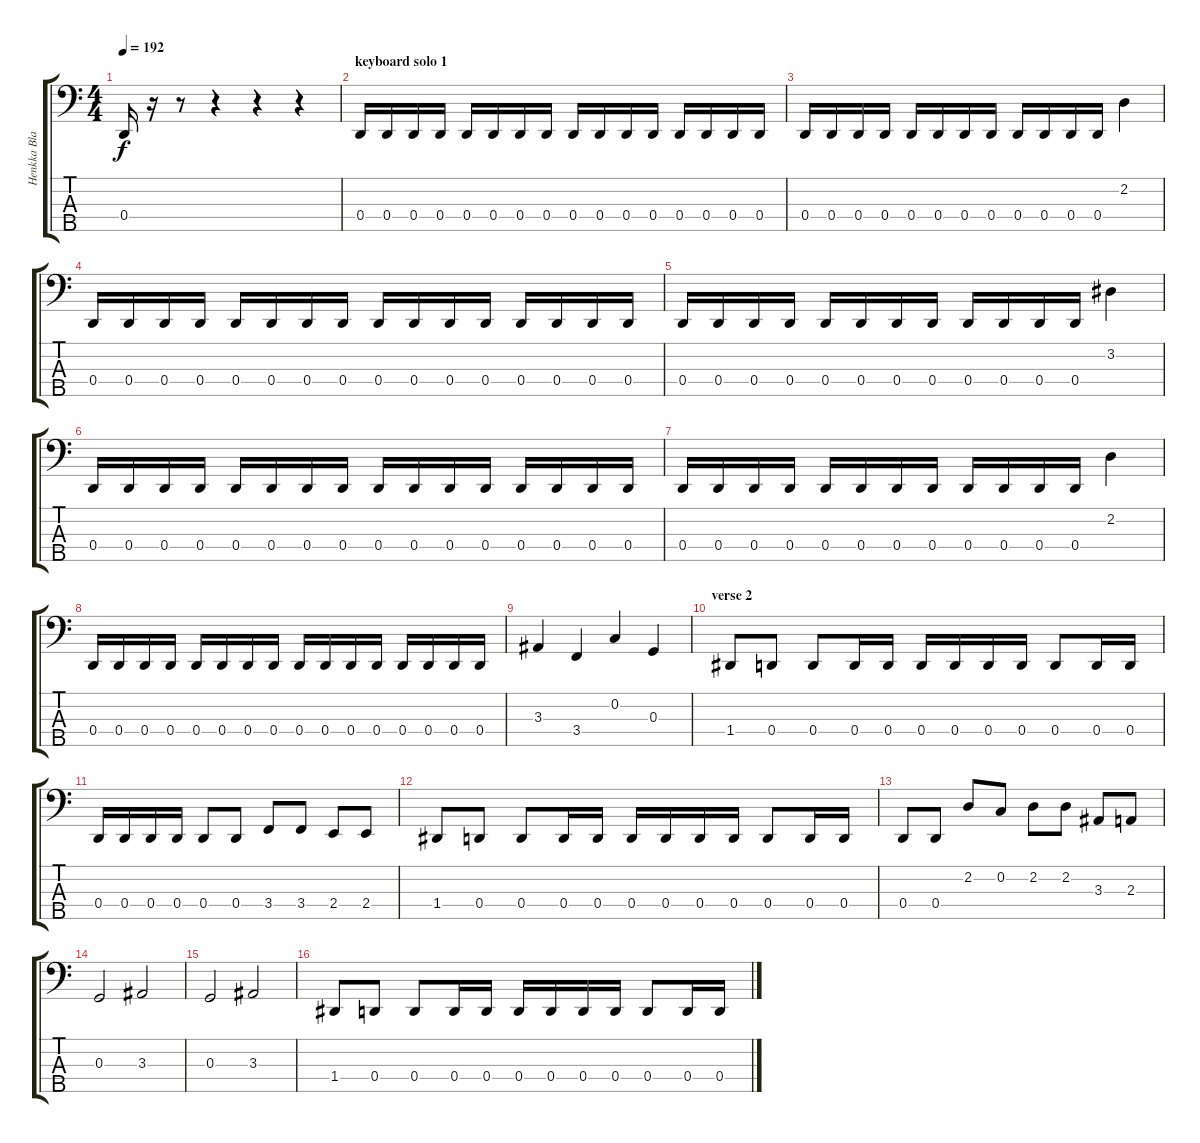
\track ("Henkka Blacksmith" "Henkka Bla") {instrument electricbasspick}
\staff {score tabs}
\tuning (F2 C2 G1 D1 A0) {hide}
\ts (4 4)
\tempo 192
\clef f4
\ks c
0.4.16{dy f} r.16 r.8 r.4 r.4 r.4 |
\section ("" "keyboard solo 1")
0.4.16 0.4.16 0.4.16 0.4.16 0.4.16 0.4.16 0.4.16 0.4.16 0.4.16 0.4.16 0.4.16 0.4.16 0.4.16 0.4.16 0.4.16 0.4.16 |
0.4.16 0.4.16 0.4.16 0.4.16 0.4.16 0.4.16 0.4.16 0.4.16 0.4.16 0.4.16 0.4.16 0.4.16 2.2.4 |
0.4.16 0.4.16 0.4.16 0.4.16 0.4.16 0.4.16 0.4.16 0.4.16 0.4.16 0.4.16 0.4.16 0.4.16 0.4.16 0.4.16 0.4.16 0.4.16 |
0.4.16 0.4.16 0.4.16 0.4.16 0.4.16 0.4.16 0.4.16 0.4.16 0.4.16 0.4.16 0.4.16 0.4.16 3.2.4 |
0.4.16 0.4.16 0.4.16 0.4.16 0.4.16 0.4.16 0.4.16 0.4.16 0.4.16 0.4.16 0.4.16 0.4.16 0.4.16 0.4.16 0.4.16 0.4.16 |
0.4.16 0.4.16 0.4.16 0.4.16 0.4.16 0.4.16 0.4.16 0.4.16 0.4.16 0.4.16 0.4.16 0.4.16 2.2.4 |
0.4.16 0.4.16 0.4.16 0.4.16 0.4.16 0.4.16 0.4.16 0.4.16 0.4.16 0.4.16 0.4.16 0.4.16 0.4.16 0.4.16 0.4.16 0.4.16 |
3.3.4 3.4.4 0.2.4 0.3.4 |
\section ("" "verse 2")
1.4.8 0.4.8 0.4.8 0.4.16 0.4.16 0.4.16 0.4.16 0.4.16 0.4.16 0.4.8 0.4.16 0.4.16 |
0.4.16 0.4.16 0.4.16 0.4.16 0.4.8 0.4.8 3.4.8 3.4.8 2.4.8 2.4.8 |
1.4.8 0.4.8 0.4.8 0.4.16 0.4.16 0.4.16 0.4.16 0.4.16 0.4.16 0.4.8 0.4.16 0.4.16 |
0.4.8 0.4.8 2.2.8 0.2.8 2.2.8 2.2.8 3.3.8 2.3.8 |
0.3.2 3.3.2 |
0.3.2 3.3.2 |
1.4.8 0.4.8 0.4.8 0.4.16 0.4.16 0.4.16 0.4.16 0.4.16 0.4.16 0.4.8 0.4.16 0.4.16
